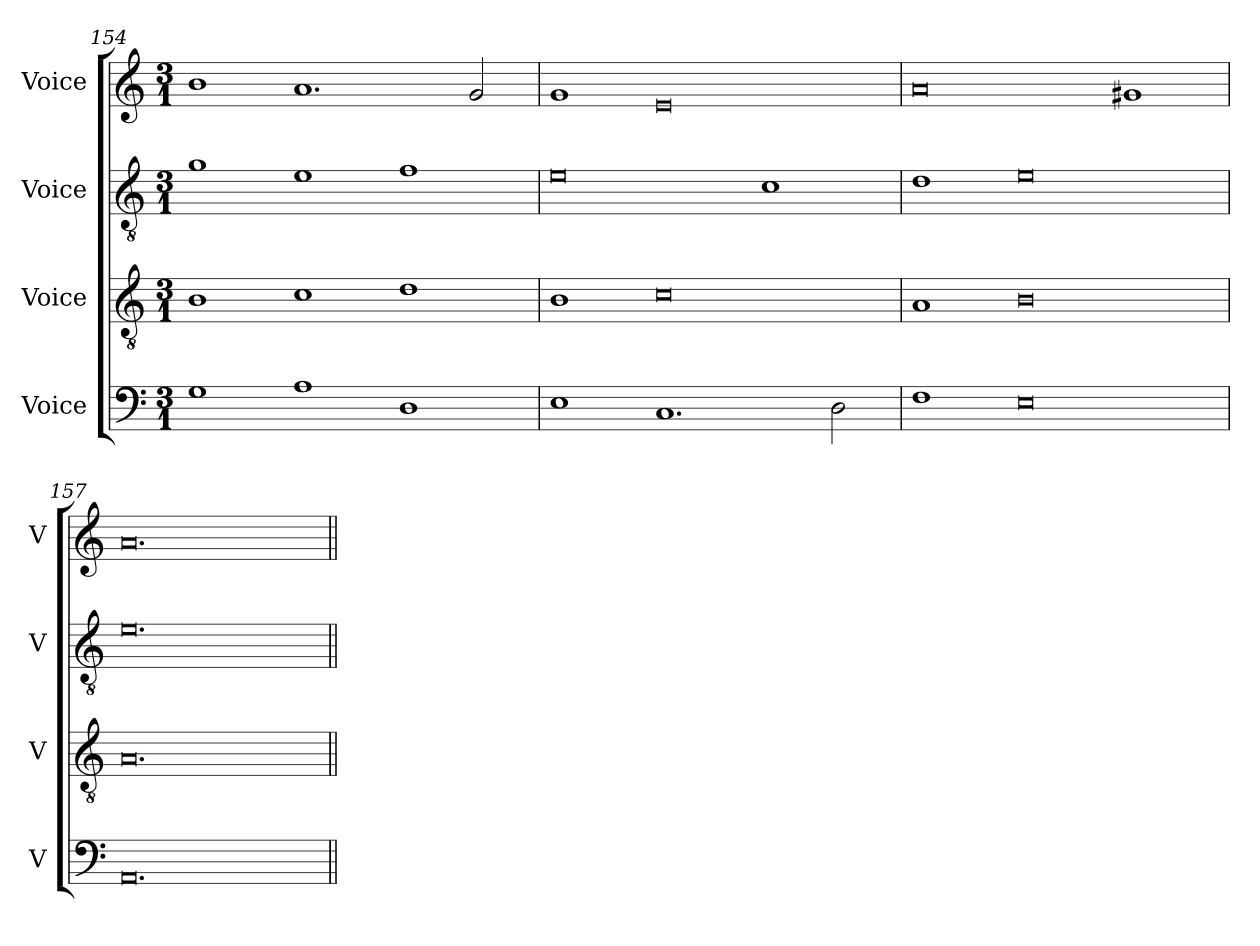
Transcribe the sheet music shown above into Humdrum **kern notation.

**kern	**kern	**kern	**kern
*part4	*part3	*part2	*part1
*staff4	*staff3	*staff2	*staff1
*I"Voice	*I"Voice	*I"Voice	*I"Voice
*I'V	*I'V	*I'V	*I'V
!!LO:LB:g=z
*clefF4	*clefGv2	*clefGv2	*clefG2
*k[]	*k[]	*k[]	*k[]
*M3/1	*M3/1	*M3/1	*M3/1
=154	=154	=154	=154
1G	1B	1g	1b
1A	1c	1e	1.a
1D	1d	1f	.
.	.	.	2g/
=155	=155	=155	=155
1E	1B	0e	1g
1.C	0c	.	0e
.	.	1c	.
2D\	.	.	.
=156	=156	=156	=156
1F	1A	1d	0a
0E	0B	0e	.
.	.	.	1g#X
=157	=157	=157	=157
0.AA	0.A	0.e	0.a
=||	=||	=||	=||
*-	*-	*-	*-
